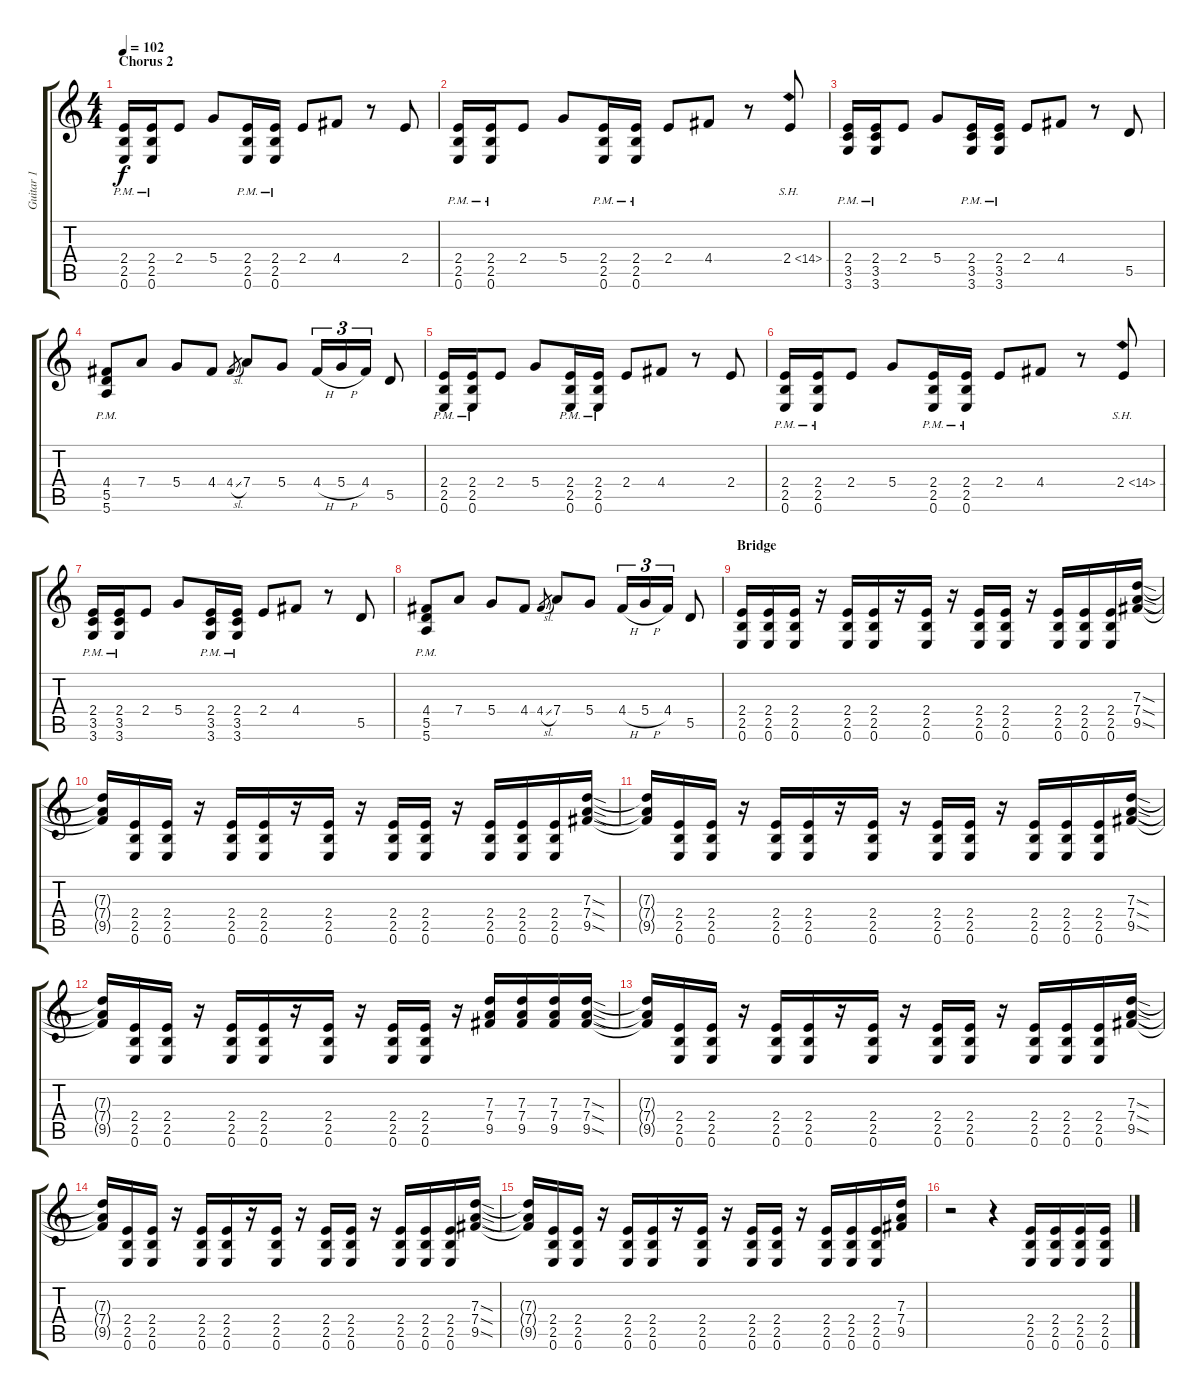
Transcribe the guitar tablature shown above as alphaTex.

\track ("Guitar 1" "Guitar 1") {instrument distortionguitar}
\staff {score tabs}
\tuning (E4 B3 G3 D3 A2 E2) {hide}
\ts (4 4)
\section ("" "Chorus 2")
\tempo 102
\clef g2
\ks c
(2.4{pm} 2.5{pm} 0.6{pm}).16{dy f} (2.4{pm} 2.5{pm} 0.6{pm}).16 2.4.8 5.4.8 (2.4{pm} 2.5{pm} 0.6{pm}).16 (2.4{pm} 2.5{pm} 0.6{pm}).16 2.4.8 4.4.8 r.8 2.4.8 |
(2.4{pm} 2.5{pm} 0.6{pm}).16 (2.4{pm} 2.5{pm} 0.6{pm}).16 2.4.8 5.4.8 (2.4{pm} 2.5{pm} 0.6{pm}).16 (2.4{pm} 2.5{pm} 0.6{pm}).16 2.4.8 4.4.8 r.8 2.4{sh 12}.8 |
(2.4{pm} 3.5{pm} 3.6{pm}).16 (2.4{pm} 3.5{pm} 3.6{pm}).16 2.4.8 5.4.8 (2.4{pm} 3.5{pm} 3.6{pm}).16 (2.4{pm} 3.5{pm} 3.6{pm}).16 2.4.8 4.4.8 r.8 5.5.8 |
(4.4{pm} 5.5{pm} 5.6{pm}).8 7.4.8 5.4.8 4.4.8 4.4{sl}.8{gr} 7.4.8 5.4.8 4.4{h}.16{tu (3 2)} 5.4{h}.16{tu (3 2)} 4.4.16{tu (3 2)} 5.5.8 |
(2.4{pm} 2.5{pm} 0.6{pm}).16 (2.4{pm} 2.5{pm} 0.6{pm}).16 2.4.8 5.4.8 (2.4{pm} 2.5{pm} 0.6{pm}).16 (2.4{pm} 2.5{pm} 0.6{pm}).16 2.4.8 4.4.8 r.8 2.4.8 |
(2.4{pm} 2.5{pm} 0.6{pm}).16 (2.4{pm} 2.5{pm} 0.6{pm}).16 2.4.8 5.4.8 (2.4{pm} 2.5{pm} 0.6{pm}).16 (2.4{pm} 2.5{pm} 0.6{pm}).16 2.4.8 4.4.8 r.8 2.4{sh 12}.8 |
(2.4{pm} 3.5{pm} 3.6{pm}).16 (2.4{pm} 3.5{pm} 3.6{pm}).16 2.4.8 5.4.8 (2.4{pm} 3.5{pm} 3.6{pm}).16 (2.4{pm} 3.5{pm} 3.6{pm}).16 2.4.8 4.4.8 r.8 5.5.8 |
(4.4{pm} 5.5{pm} 5.6{pm}).8 7.4.8 5.4.8 4.4.8 4.4{sl}.8{gr} 7.4.8 5.4.8 4.4{h}.16{tu (3 2)} 5.4{h}.16{tu (3 2)} 4.4.16{tu (3 2)} 5.5.8 |
\section ("" "Bridge")
(2.4 2.5 0.6).16 (2.4 2.5 0.6).16 (2.4 2.5 0.6).16 r.16 (2.4 2.5 0.6).16 (2.4 2.5 0.6).16 r.16 (2.4 2.5 0.6).16 r.16 (2.4 2.5 0.6).16 (2.4 2.5 0.6).16 r.16 (2.4 2.5 0.6).16 (2.4 2.5 0.6).16 (2.4 2.5 0.6).16 (7.3{sod} 7.4{sod} 9.5{sod}).16 |
(7.3{t} 7.4{t} 9.5{t}).16 (2.4 2.5 0.6).16 (2.4 2.5 0.6).16 r.16 (2.4 2.5 0.6).16 (2.4 2.5 0.6).16 r.16 (2.4 2.5 0.6).16 r.16 (2.4 2.5 0.6).16 (2.4 2.5 0.6).16 r.16 (2.4 2.5 0.6).16 (2.4 2.5 0.6).16 (2.4 2.5 0.6).16 (7.3{sod} 7.4{sod} 9.5{sod}).16 |
(7.3{t} 7.4{t} 9.5{t}).16 (2.4 2.5 0.6).16 (2.4 2.5 0.6).16 r.16 (2.4 2.5 0.6).16 (2.4 2.5 0.6).16 r.16 (2.4 2.5 0.6).16 r.16 (2.4 2.5 0.6).16 (2.4 2.5 0.6).16 r.16 (2.4 2.5 0.6).16 (2.4 2.5 0.6).16 (2.4 2.5 0.6).16 (7.3{sod} 7.4{sod} 9.5{sod}).16 |
(7.3{t} 7.4{t} 9.5{t}).16 (2.4 2.5 0.6).16 (2.4 2.5 0.6).16 r.16 (2.4 2.5 0.6).16 (2.4 2.5 0.6).16 r.16 (2.4 2.5 0.6).16 r.16 (2.4 2.5 0.6).16 (2.4 2.5 0.6).16 r.16 (7.3 7.4 9.5).16 (7.3 7.4 9.5).16 (7.3 7.4 9.5).16 (7.3{sod} 7.4{sod} 9.5{sod}).16 |
(7.3{t} 7.4{t} 9.5{t}).16 (2.4 2.5 0.6).16 (2.4 2.5 0.6).16 r.16 (2.4 2.5 0.6).16 (2.4 2.5 0.6).16 r.16 (2.4 2.5 0.6).16 r.16 (2.4 2.5 0.6).16 (2.4 2.5 0.6).16 r.16 (2.4 2.5 0.6).16 (2.4 2.5 0.6).16 (2.4 2.5 0.6).16 (7.3{sod} 7.4{sod} 9.5{sod}).16 |
(7.3{t} 7.4{t} 9.5{t}).16 (2.4 2.5 0.6).16 (2.4 2.5 0.6).16 r.16 (2.4 2.5 0.6).16 (2.4 2.5 0.6).16 r.16 (2.4 2.5 0.6).16 r.16 (2.4 2.5 0.6).16 (2.4 2.5 0.6).16 r.16 (2.4 2.5 0.6).16 (2.4 2.5 0.6).16 (2.4 2.5 0.6).16 (7.3{sod} 7.4{sod} 9.5{sod}).16 |
(7.3{t} 7.4{t} 9.5{t}).16 (2.4 2.5 0.6).16 (2.4 2.5 0.6).16 r.16 (2.4 2.5 0.6).16 (2.4 2.5 0.6).16 r.16 (2.4 2.5 0.6).16 r.16 (2.4 2.5 0.6).16 (2.4 2.5 0.6).16 r.16 (2.4 2.5 0.6).16 (2.4 2.5 0.6).16 (2.4 2.5 0.6).16 (7.3 7.4 9.5).16 |
r.2 r.4 (2.4 2.5 0.6).16 (2.4 2.5 0.6).16 (2.4 2.5 0.6).16 (2.4 2.5 0.6).16
